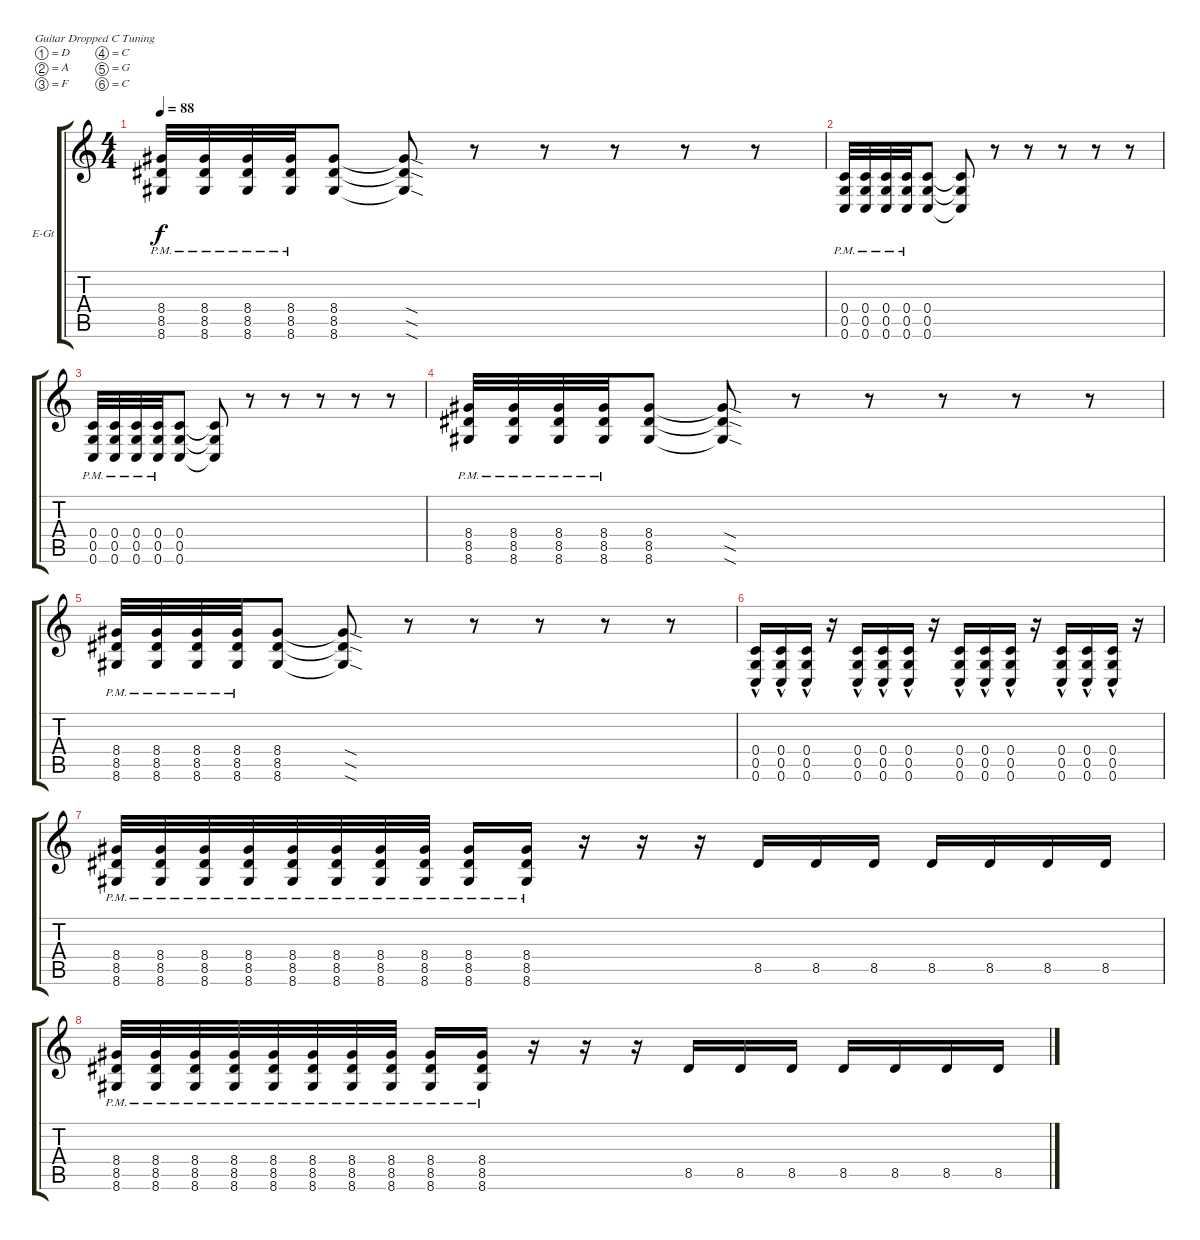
\bracketExtendMode groupsimilarinstruments
\firstSystemTrackNameOrientation horizontal
\otherSystemsTrackNameOrientation horizontal
\track ("Track 1" "E-Gt") {instrument distortionguitar}
\staff {score tabs}
\tuning (D4 A3 F3 C3 G2 C2)
\ts (4 4)
\tempo 88
\clef g2
\ks c
(8.4{pm} 8.5{pm} 8.6{pm}).32{dy f} (8.4{pm} 8.5{pm} 8.6{pm}).32 (8.4{pm} 8.5{pm} 8.6{pm}).32 (8.4{pm} 8.5{pm} 8.6{pm}).32 (8.4 8.5 8.6).8 (8.4{sod t} 8.5{sod t} 8.6{sod t}).8 r.8 r.8 r.8 r.8 r.8 |
(0.4{pm} 0.5{pm} 0.6{pm}).32 (0.4{pm} 0.5{pm} 0.6{pm}).32 (0.4{pm} 0.5{pm} 0.6{pm}).32 (0.4{pm} 0.5{pm} 0.6{pm}).32 (0.4 0.5 0.6).8 (0.4{t} 0.5{t} 0.6{t}).8 r.8 r.8 r.8 r.8 r.8 |
(0.4{pm} 0.5{pm} 0.6{pm}).32 (0.4{pm} 0.5{pm} 0.6{pm}).32 (0.4{pm} 0.5{pm} 0.6{pm}).32 (0.4{pm} 0.5{pm} 0.6{pm}).32 (0.4 0.5 0.6).8 (0.4{t} 0.5{t} 0.6{t}).8 r.8 r.8 r.8 r.8 r.8 |
(8.4{pm} 8.5{pm} 8.6{pm}).32 (8.4{pm} 8.5{pm} 8.6{pm}).32 (8.4{pm} 8.5{pm} 8.6{pm}).32 (8.4{pm} 8.5{pm} 8.6{pm}).32 (8.4 8.5 8.6).8 (8.4{sod t} 8.5{sod t} 8.6{sod t}).8 r.8 r.8 r.8 r.8 r.8 |
(8.4{pm} 8.5{pm} 8.6{pm}).32 (8.4{pm} 8.5{pm} 8.6{pm}).32 (8.4{pm} 8.5{pm} 8.6{pm}).32 (8.4{pm} 8.5{pm} 8.6{pm}).32 (8.4 8.5 8.6).8 (8.4{sod t} 8.5{sod t} 8.6{sod t}).8 r.8 r.8 r.8 r.8 r.8 |
(0.4{hac} 0.5{hac} 0.6{hac}).16 (0.4{hac} 0.5{hac} 0.6{hac}).16 (0.4{hac} 0.5{hac} 0.6{hac}).16 r.16 (0.4{hac} 0.5{hac} 0.6{hac}).16 (0.4{hac} 0.5{hac} 0.6{hac}).16 (0.4{hac} 0.5{hac} 0.6{hac}).16 r.16 (0.4{hac} 0.5{hac} 0.6{hac}).16 (0.4{hac} 0.5{hac} 0.6{hac}).16 (0.4{hac} 0.5{hac} 0.6{hac}).16 r.16 (0.4{hac} 0.5{hac} 0.6{hac}).16 (0.4{hac} 0.5{hac} 0.6{hac}).16 (0.4{hac} 0.5{hac} 0.6{hac}).16 r.16 |
(8.4{pm} 8.5{pm} 8.6{pm}).32 (8.4{pm} 8.5{pm} 8.6{pm}).32 (8.4{pm} 8.5{pm} 8.6{pm}).32 (8.4{pm} 8.5{pm} 8.6{pm}).32 (8.4{pm} 8.5{pm} 8.6{pm}).32 (8.4{pm} 8.5{pm} 8.6{pm}).32 (8.4{pm} 8.5{pm} 8.6{pm}).32 (8.4{pm} 8.5{pm} 8.6{pm}).32 (8.4{pm} 8.5{pm} 8.6{pm}).16 (8.4{pm} 8.5{pm} 8.6{pm}).16 r.16 r.16 r.16 8.5.16 8.5.16 8.5.16 8.5.16 8.5.16 8.5.16 8.5.16 |
(8.4{pm} 8.5{pm} 8.6{pm}).32 (8.4{pm} 8.5{pm} 8.6{pm}).32 (8.4{pm} 8.5{pm} 8.6{pm}).32 (8.4{pm} 8.5{pm} 8.6{pm}).32 (8.4{pm} 8.5{pm} 8.6{pm}).32 (8.4{pm} 8.5{pm} 8.6{pm}).32 (8.4{pm} 8.5{pm} 8.6{pm}).32 (8.4{pm} 8.5{pm} 8.6{pm}).32 (8.4{pm} 8.5{pm} 8.6{pm}).16 (8.4{pm} 8.5{pm} 8.6{pm}).16 r.16 r.16 r.16 8.5.16 8.5.16 8.5.16 8.5.16 8.5.16 8.5.16 8.5.16
